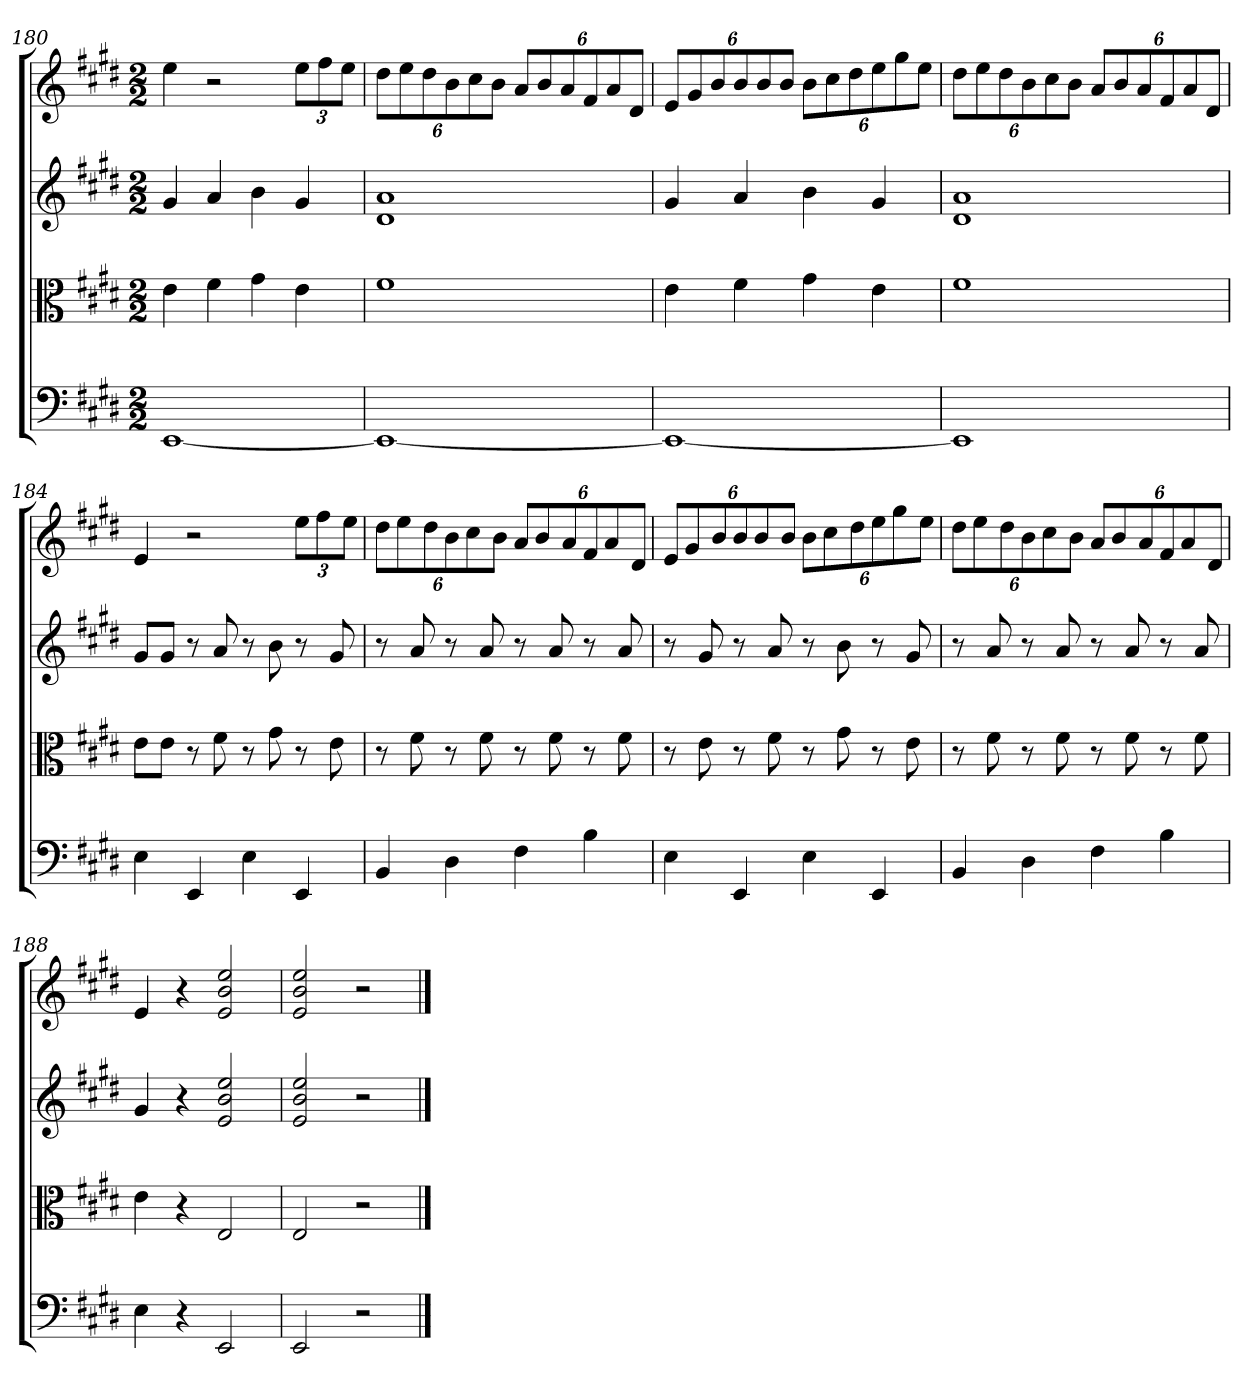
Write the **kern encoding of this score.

**kern	**kern	**kern	**kern
*part4	*part3	*part2	*part1
*staff4	*staff3	*staff2	*staff1
*clefF4	*clefC3	*	*
*k[f#c#g#d#]	*k[f#c#g#d#]	*k[f#c#g#d#]	*k[f#c#g#d#]
*E:	*E:	*E:	*E:
*M2/2	*M2/2	*M2/2	*M2/2
=180	=180	=180	=180
[1EE	4e	4g#	4ee
.	4f#	4a	2r
.	4g#	4b	.
.	4e	4g#	12eeL
.	.	.	12ff#
.	.	.	12eeJ
=181	=181	=181	=181
1EE_	1f#	1d# 1a	12dd#L
.	.	.	12ee
.	.	.	12dd#
.	.	.	12b
.	.	.	12cc#
.	.	.	12bJ
.	.	.	12aL
.	.	.	12b
.	.	.	12a
.	.	.	12f#
.	.	.	12a
.	.	.	12d#J
=182	=182	=182	=182
1EE_	4e	4g#	12eL
.	.	.	12g#
.	.	.	12b
.	4f#	4a	12b
.	.	.	12b
.	.	.	12bJ
.	4g#	4b	12bL
.	.	.	12cc#
.	.	.	12dd#
.	4e	4g#	12ee
.	.	.	12gg#
.	.	.	12eeJ
=183	=183	=183	=183
1EE]	1f#	1d# 1a	12dd#L
.	.	.	12ee
.	.	.	12dd#
.	.	.	12b
.	.	.	12cc#
.	.	.	12bJ
.	.	.	12aL
.	.	.	12b
.	.	.	12a
.	.	.	12f#
.	.	.	12a
.	.	.	12d#J
=184	=184	=184	=184
4E	8e\L	8g#L	4e
.	8e\J	8g#J	.
4EE	8r	8r	2r
.	8f#	8a	.
4E	8r	8r	.
.	8g#	8b	.
4EE	8r	8r	12eeL
.	.	.	12ff#
.	8e	8g#	.
.	.	.	12eeJ
=185	=185	=185	=185
4BB	8r	8r	12dd#L
.	.	.	12ee
.	8f#	8a	.
.	.	.	12dd#
4D#	8r	8r	12b
.	.	.	12cc#
.	8f#	8a	.
.	.	.	12bJ
4F#	8r	8r	12aL
.	.	.	12b
.	8f#	8a	.
.	.	.	12a
4B	8r	8r	12f#
.	.	.	12a
.	8f#	8a	.
.	.	.	12d#J
=186	=186	=186	=186
4E	8r	8r	12eL
.	.	.	12g#
.	8e	8g#	.
.	.	.	12b
4EE	8r	8r	12b
.	.	.	12b
.	8f#	8a	.
.	.	.	12bJ
4E	8r	8r	12bL
.	.	.	12cc#
.	8g#	8b	.
.	.	.	12dd#
4EE	8r	8r	12ee
.	.	.	12gg#
.	8e	8g#	.
.	.	.	12eeJ
=187	=187	=187	=187
4BB	8r	8r	12dd#L
.	.	.	12ee
.	8f#	8a	.
.	.	.	12dd#
4D#	8r	8r	12b
.	.	.	12cc#
.	8f#	8a	.
.	.	.	12bJ
4F#	8r	8r	12aL
.	.	.	12b
.	8f#	8a	.
.	.	.	12a
4B	8r	8r	12f#
.	.	.	12a
.	8f#	8a	.
.	.	.	12d#J
=188	=188	=188	=188
4E	4e	4g#	4e
4r	4r	4r	4r
2EE	2E	2e 2b 2ee	2e 2b 2ee
=189	=189	=189	=189
2EE	2E	2e 2b 2ee	2e 2b 2ee
2r	2r	2r	2r
==	==	==	==
*-	*-	*-	*-
